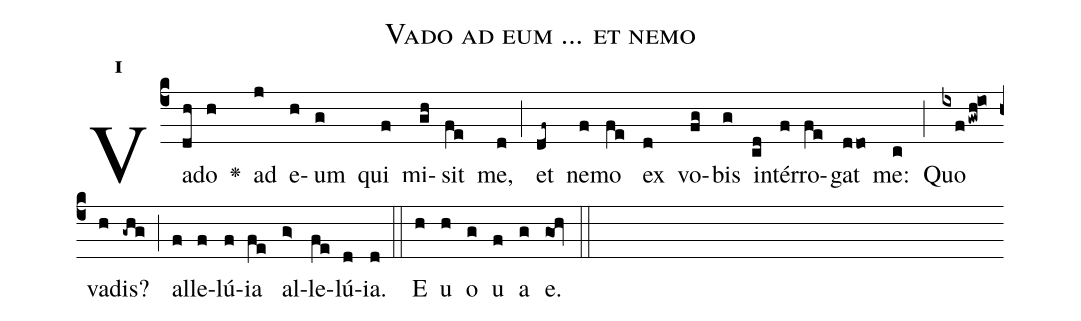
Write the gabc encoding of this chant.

name:Vado ad eum ... et nemo;
office-part:Antiphona;
mode:1;
%%
initial-style: 1;
name: Vado ad eum ... et nemo
book: Antiphonae & Responsoria/Tomus II, p. 227;
occasion: Hebdomada VI Paschae Feria III;
office-part: Laudes Ant E;
user-notes: ;
commentary: ;
annotation: 1a;
centering-scheme: english;
fontsize: 12;
font: OFLSortsMillGoudy;
height: 11;
width: 4.5;
%%
(c4)Va(dh)do(h) <v>\greheightstar</v>() ad(j) e(h)um(g) qui(f) mi(gh)sit(fe) me,(d) (;) et(df~) ne(f)mo(fe) ex(d) vo(fg)bis(g) in(cd)tér(f)ro(fe)gat(ddo) me:(c) (;) Quo(ixfgwh!io) va(h)dis?(-ghg) (;) al(f)le(f)lú(f)ia(fe) al(g>)le(fe)lú(d)ia.(d) (::)
E(h) u(h) o(g) u(f) a(g) e.(goh) (::)
